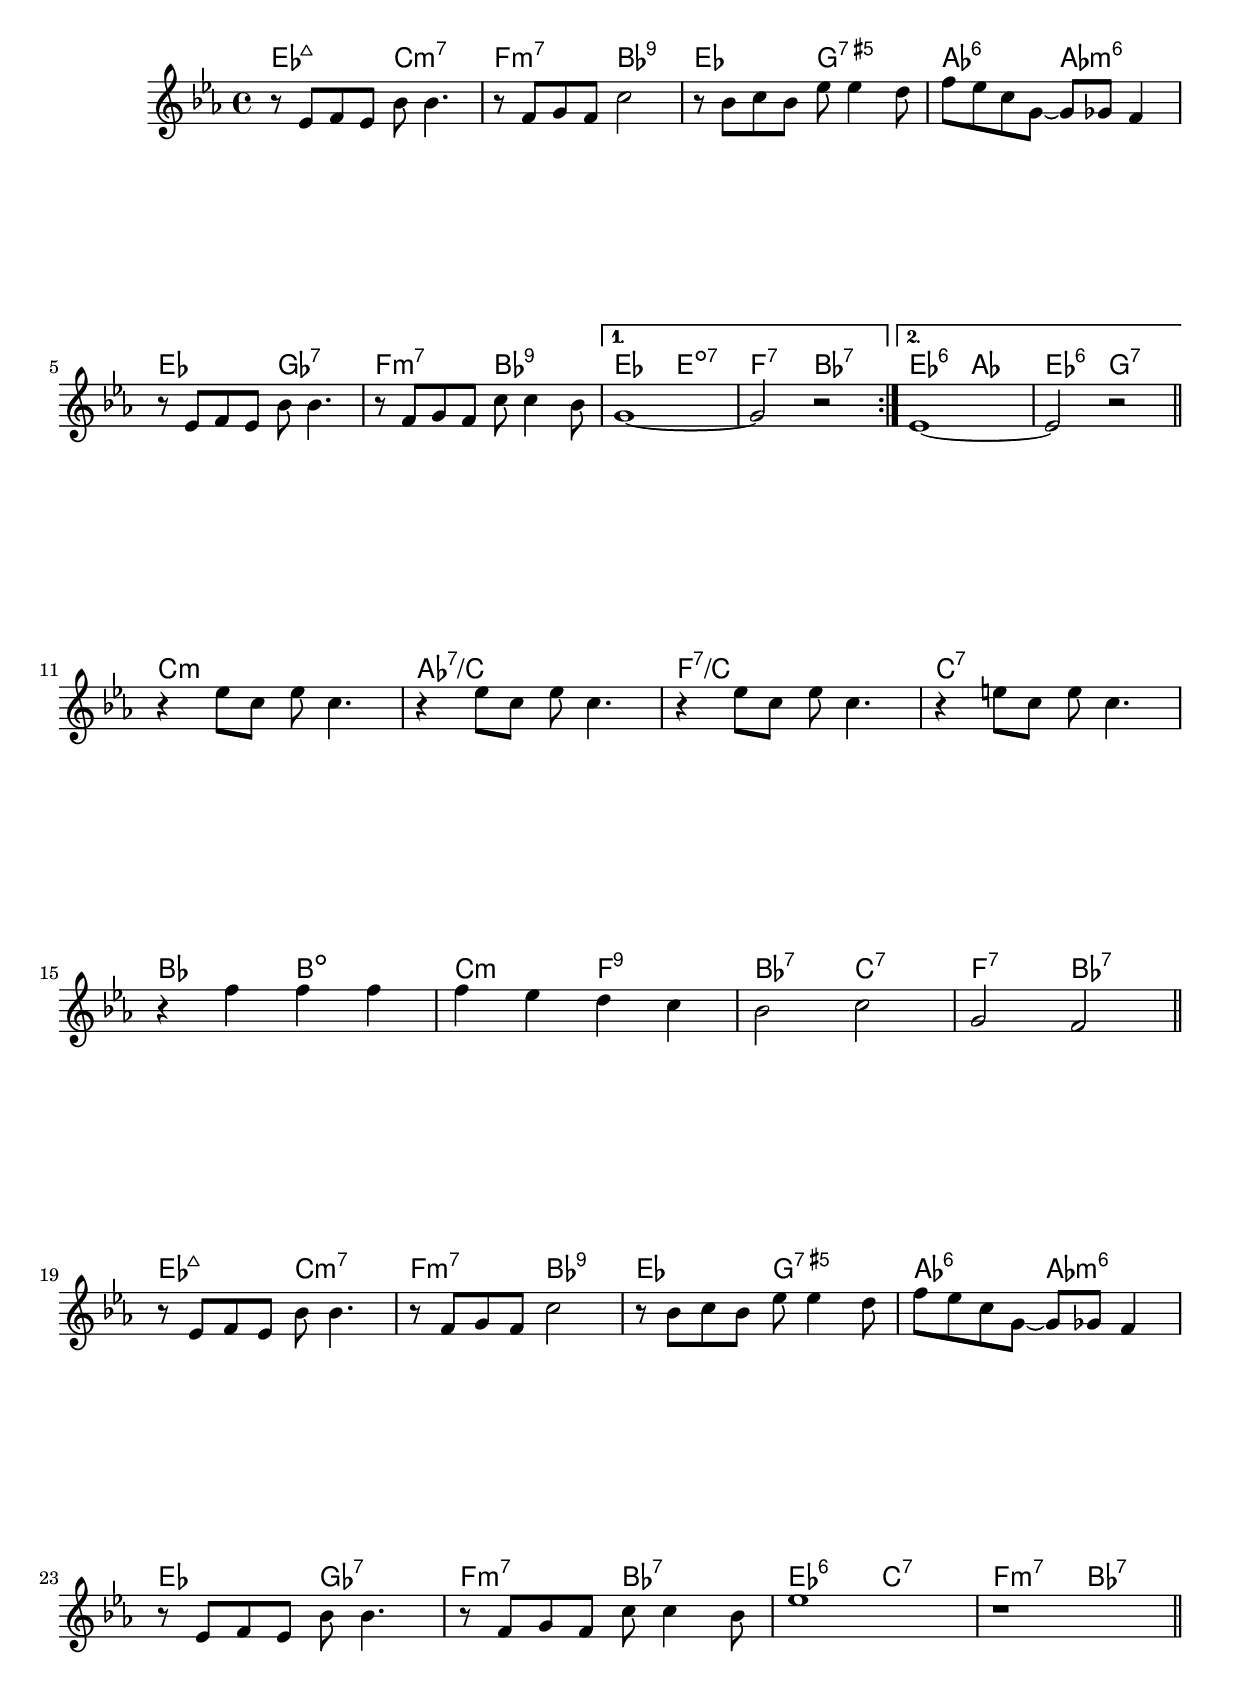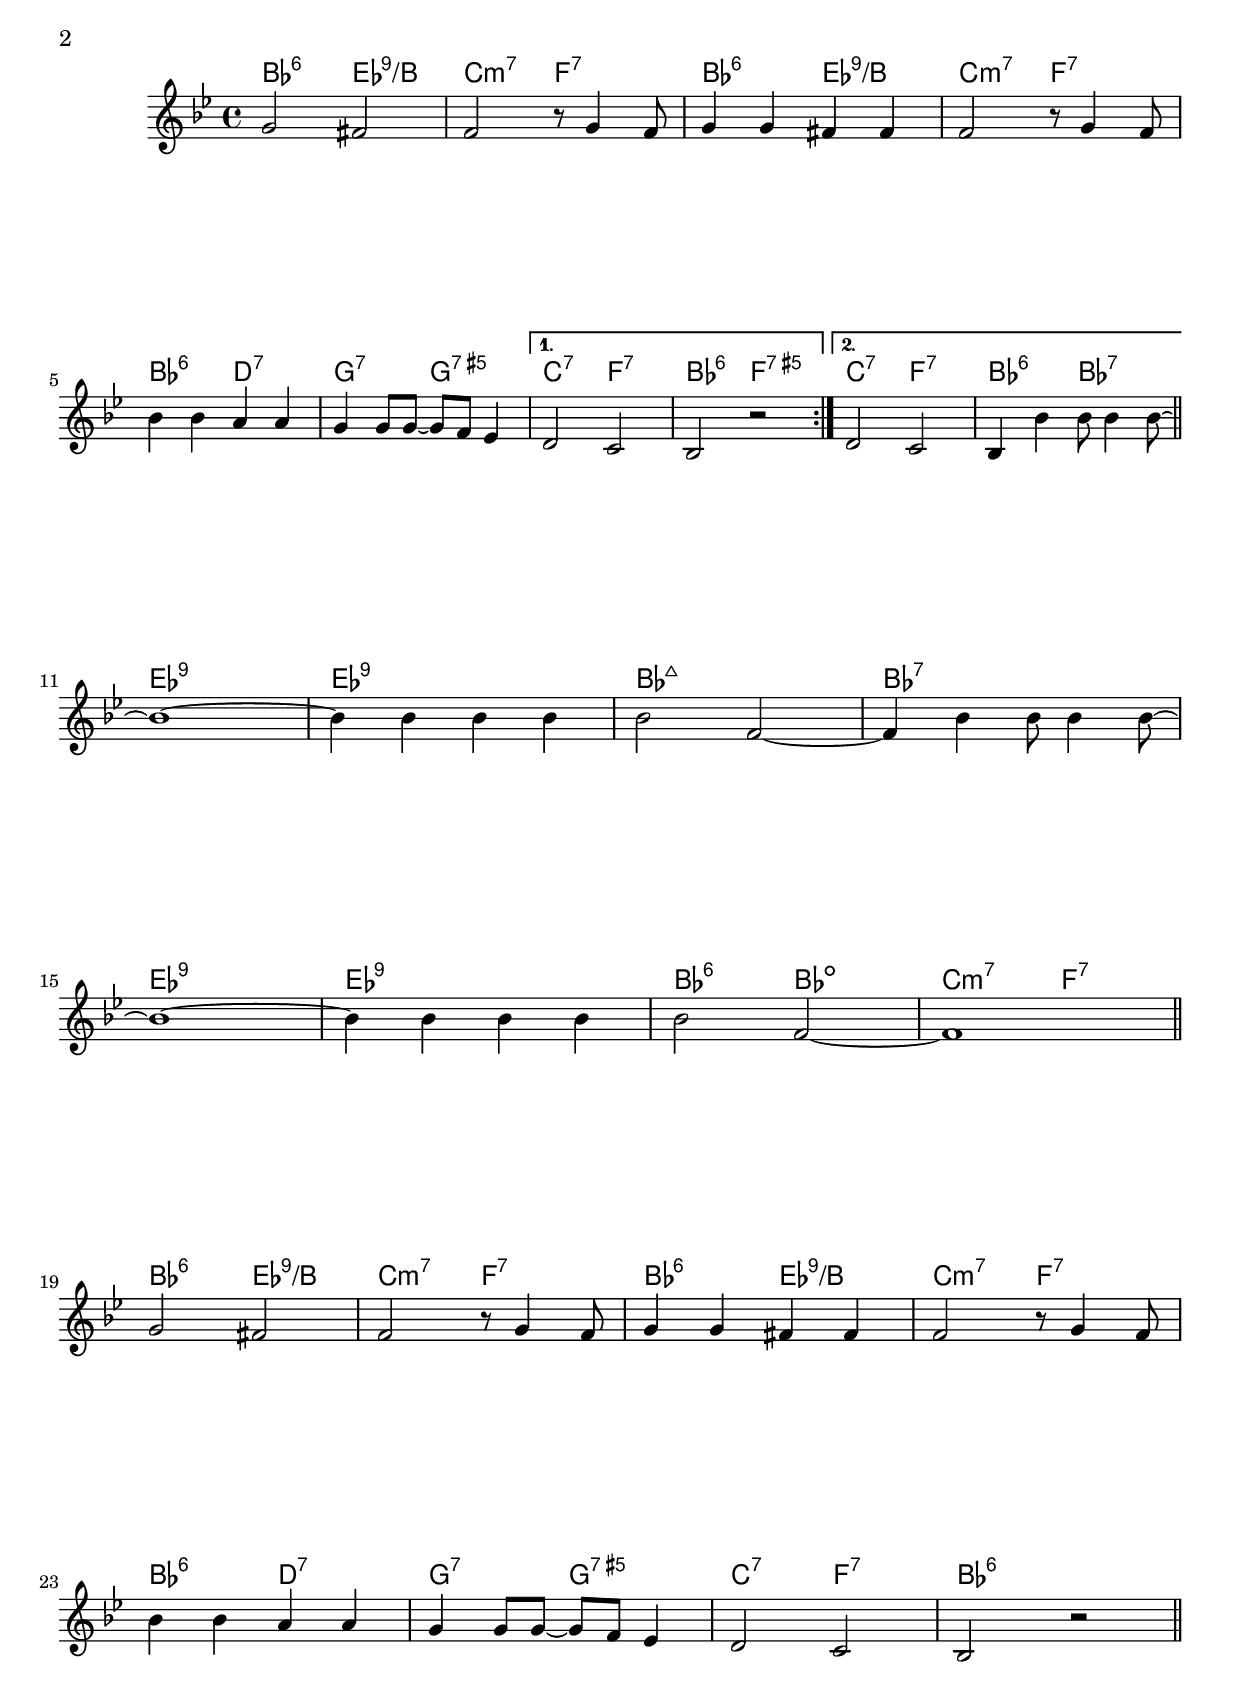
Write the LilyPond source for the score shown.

\pageBreak \version "2.18.2"

\score {

  \header {
    title = "Ain't Misbehavin'"
    composer = "F. Waller"
    meter = #"(Med. Swing)"
  }
  <<
    \new ChordNames \chordmode {
      es2:maj7 c2:m7 | f2:m7 bes:9 | es g:7.5+ | as:6 as:m6 |
      es ges:7 | f:m7 bes:9 |
      {
        { es e:dim7 | f:7 bes:7 }
        { es:6 as | es:6 g:7 }
      }

      c1:m | as:7/c | f:7/c | c:7 |
      bes2 b:dim | c:m f:9 | bes:7 c:7 | f:7 bes:7 |

      es2:maj7 c:m7 | f:m7 bes:9 | es g:7.5+ | as:6 as:m6 |
      es ges:7 | f:m7 bes:7 | es:6 c:7 | f:m7 bes:7 |
    }
    
    \new Staff \relative c' {
    \key es \major

    % TODO - start with bar ||:
    \repeat volta 2 {
      r8 es f es bes' bes4. | r8 f g f c'2 | r8 bes c bes es es4 d8 | f es c g ~ g ges f4 |
      \break
      r8 es f es bes' bes4.  | r8 f g f c' c4 bes8 |
    }
    \alternative {
      { g1 ~ | g2 r }
      { es1 ~ | es2 r }
    }
    \bar "||"
    \break

    % TODO - start with bar ||
    r4 es'8 c es c4. | r4 es8 c es c4. | r4 es8 c es c4. | r4 e8 c e c4. |
    \break
    r4 f f f | f es d c | bes2 c | g f
    \bar "||"
    \break

    r8 es f es bes' bes4. | r8 f g f c'2 | r8 bes c bes es es4 d8 | f es c g ~ g ges f4 |
    \break
    r8 es f es bes' bes4. | r8 f g f c' c4 bes8 | es1 | r |
    \bar "||"
  }
  >>
}

\pageBreak \version "2.18.2"

\score {

  \header {
    title = "Ain't She Sweet"
    composer = "M. Ager"
    meter = #"Swing/Dixie"
  }
  <<
    \new ChordNames \chordmode {
      bes2:6 es:9/b | c:m7 f:7 | bes:6 es:9/b | c:m7 f:7 |
      bes2:6 d:7 | g:7 g:7.5+ |
      {
        { c:7 f:7 | bes:6 f:7.5+ }
        { c:7 f:7 | bes:6 bes:7 }
      }

      % TODO - chord over more than one bar
      es1:9 | es:9 | bes:maj7 | bes:7 |
      es1:9 | es:9 | bes2:6 bes:dim | c:m7 f:7 |

      bes2:6 es:9/b | c:m7 f:7 | bes:6 es:9/b | c:m7 f:7 |
      bes2:6 d:7 | g:7 g:7.5+ | c:7 f:7 | bes:6 |
    }

    \new Staff \relative c'' {
      \key bes \major

      % TODO - start with bar ||:
      \repeat volta 2 {
        g2 fis | f r8 g4 f8 | g4 g fis fis | f2 r8 g4 f8 |
        \break
        bes4 bes a a | g g8 g ~ g f es4 |
      }
      \alternative {
        {d2 c | bes r }
        { d2 c | bes4 bes' bes8 bes4 bes8 ~ }
      }
      \bar "||"
      \break

      % TODO - start with bar ||
      bes1 ~ | bes4 bes bes bes | bes2 f ~ | f4 bes bes8 bes4 bes8 ~ |
      \break
      bes1 ~ | bes4 bes bes bes | bes2 f ~ | f1 |
      \bar "||"
      \break

      g2 fis | f r8 g4 f8 | g4 g fis fis | f2 r8 g4 f8 |
      \break
      bes4 bes a a | g g8 g ~ g f es4 | d2 c | bes r |
      \bar "||"
    }
  >>
}
 
\pageBreak \score {
  \header {
    title = "Tasty Testing"
    composer = "Some Composer"
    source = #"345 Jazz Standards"
    meter = #"(Med. Swing)"
  }
  \new Staff \relative c' {
    c e g
  }
}
